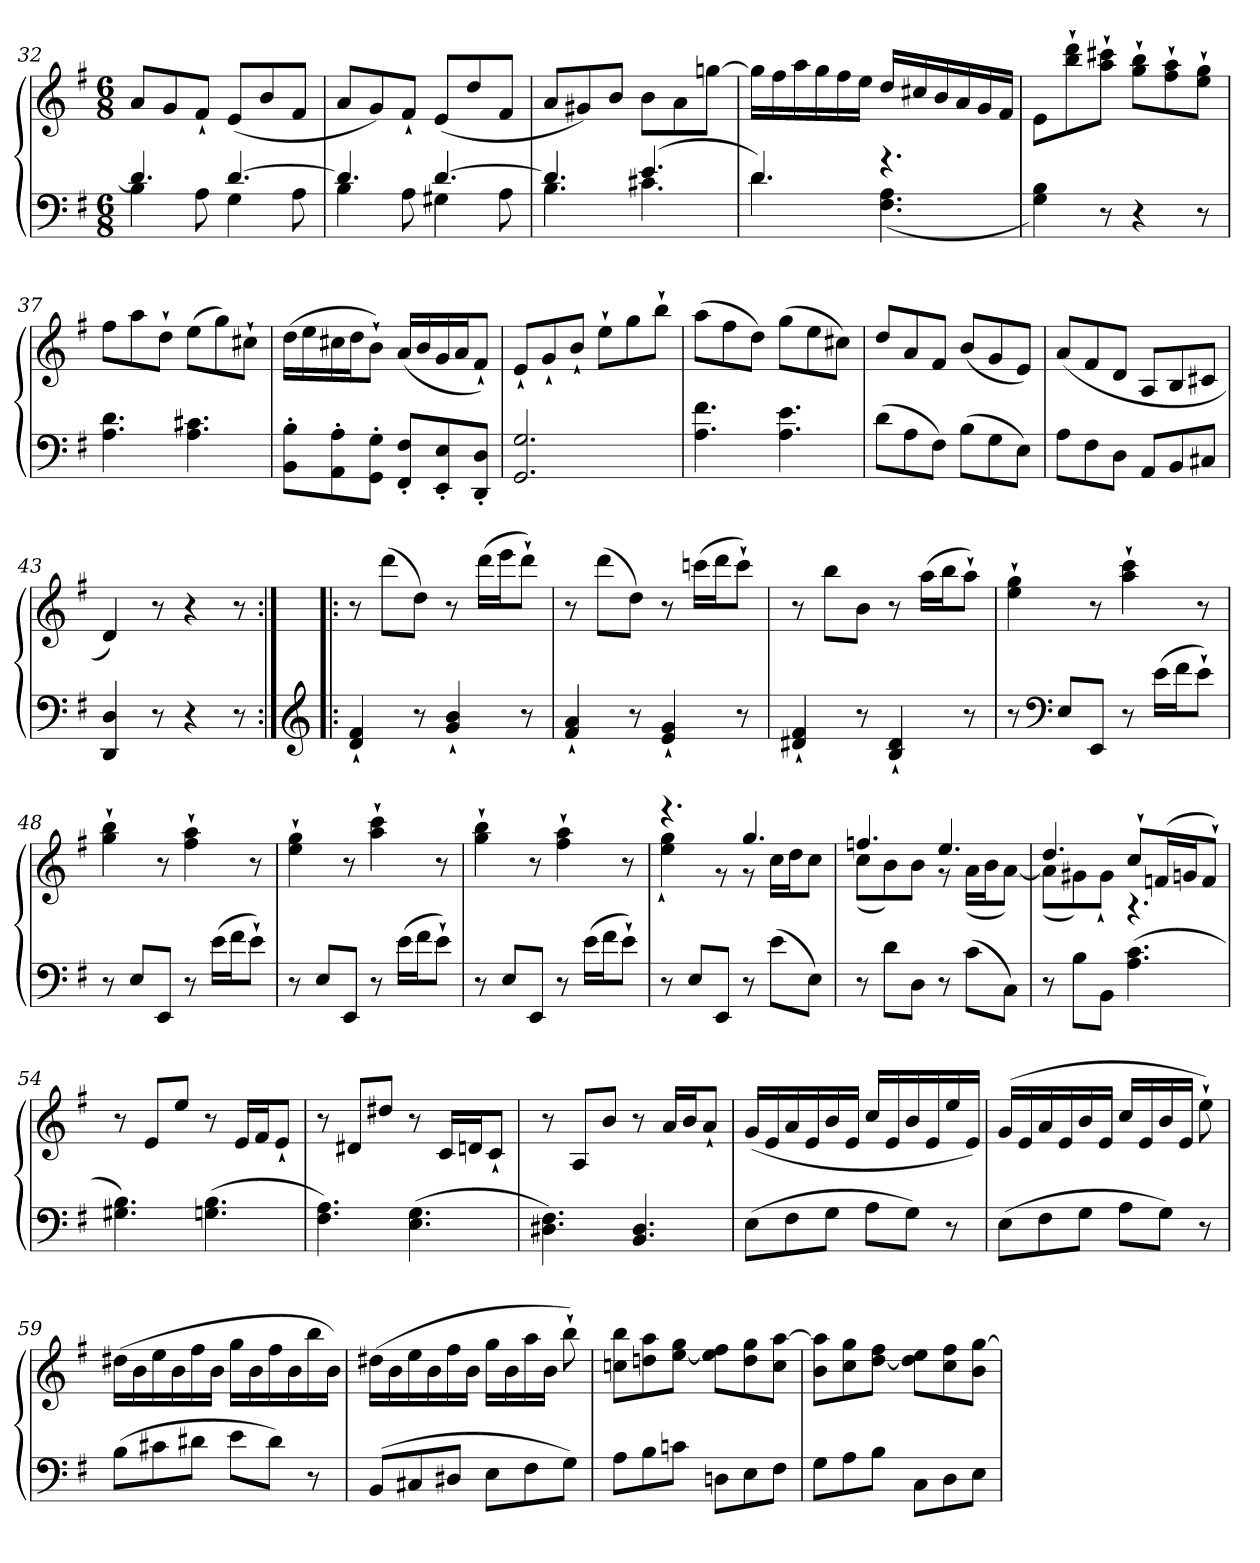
**kern	**kern
*part1	*part1
*staff2	*staff1
*clefF4	*clefG2
*k[f#]	*k[f#]
*G:	*G:
*M6/8	*M6/8
=32	=32
*^	*
4.d/]	4B\	8a/L
.	.	8g/
.	8A\	8f#`/J
[4.d/	4G\	(8e/L
.	.	8b/
.	8A\	8f#/J
=33	=33	=33
4.d/]	4B\	8a/L
.	.	8g/)
.	8A\	8f#`/J
[4.d/	4G#X\	(8e/L
.	.	8dd/
.	8A\	8f#/J
=34	=34	=34
4.d/]	4.B\	8a/L
.	.	8g#X/)
.	.	8b/J
(4.e/	4.c#X\	8b\L
.	.	8a\
.	.	[8ggn\J
=35	=35	=35
4.d/)	4.d\	16gg\LL]
.	.	16ff#\
.	.	16aa\
.	.	16gg\
.	.	16ff#\
.	.	16ee\JJ
4.r	(4.F#\ 4.A\	16dd/LL
.	.	16cc#X/
.	.	16b/
.	.	16a/
.	.	16g/
.	.	16f#/JJ
*v	*v	*
=36	=36
4G\ 4B\)	8e\L
.	8bb`\ 8ddd`\
8r	8aa`\ 8ccc#X`\J
4r	8gg`\ 8bb`\L
.	8ff#`\ 8aa`\
8r	8ee`\ 8gg`\J
=37	=37
4.A\ 4.d\	8ff#\L
.	8aa\
.	8dd`\J
4.A\ 4.c#X\	(8ee\L
.	8gg\)
.	8cc#X`\J
=38	=38
8BB'\ 8B'\L	(16dd\LL
.	16ee\
8AA'\ 8A'\	16cc#X\
.	16dd\J
8GG'\ 8G'\J	8b`\J)
8FF#'/ 8F#'/L	(16a/LL
.	16b/
8EE'/ 8E'/	16g/
.	16a/J
8DD'/ 8D'/J	8f#`/J)
=39	=39
2.GG/ 2.G/	8e`/L
.	8g`/
.	8b`/J
.	8ee`\L
.	8gg\
.	8bb`\J
=40	=40
4.A\ 4.f#\	(8aa\L
.	8ff#\
.	8dd\J)
4.A\ 4.e\	(8gg\L
.	8ee\
.	8cc#X\J)
=41	=41
(8d\L	8dd/L
8A\	8a/
8F#\J)	8f#/J
(8B\L	(8b/L
8G\	8g/
8E\J)	8e/J)
=42	=42
8A\L	(8a/L
8F#\	8f#/
8D\J	8d/J
8AA/L	8A/L
8BB/	8B/
8C#X/J	8c#X/J
=43	=43
4DD/ 4D/	4d/)
8r	8r
4r	4r
8r	8r
=44:|!|:	=44:|!|:
*clefG2	*
4d`/ 4f#`/	8r
.	(8ddd\L
8r	8dd\J)
4g`/ 4b`/	8r
.	(16ddd\LL
.	16eee\J
8r	8ddd`\J)
=45	=45
4f#`/ 4a`/	8r
.	(8ddd\L
8r	8dd\J)
4e`/ 4g`/	8r
.	(16cccn\LL
.	16ddd\J
8r	8ccc`\J)
=46	=46
4d#X`/ 4f#`/	8r
.	8bb\L
8r	8b\J
4B`/ 4d#`/	8r
.	(16aa\LL
.	16bb\J
8r	8aa`\J)
=47	=47
8r	4ee`\ 4gg`\
*clefF4	*
8E/L	.
8EE/J	8r
8r	4aa`\ 4ccc`\
(16e\LL	.
16f#\J	.
8e`\J)	8r
=48	=48
8r	4gg`\ 4bb`\
8E/L	.
8EE/J	8r
8r	4ff#`\ 4aa`\
(16e\LL	.
16f#\J	.
8e`\J)	8r
=49	=49
8r	4ee`\ 4gg`\
8E/L	.
8EE/J	8r
8r	4aa`\ 4ccc`\
(16e\LL	.
16f#\J	.
8e`\J)	8r
=50	=50
8r	4gg`\ 4bb`\
8E/L	.
8EE/J	8r
8r	4ff#`\ 4aa`\
(16e\LL	.
16f#\J	.
8e`\J)	8r
=51	=51
*	*^
8r	4.r	4ee`\ 4gg`\
8E/L	.	.
8EE/J	.	8r
8r	4.gg/	8r
(8e\L	.	16cc\LL
.	.	16dd\J
8E\J)	.	8cc\J
=52	=52	=52
8r	4.ffn/	(8cc\L
8d\L	.	8b\)
8D\J	.	8b\J
8r	4.ee/	8r
(8c\L	.	(16a\LL
.	.	16b\J
8C\J)	.	[8a\J)
=53	=53	=53
8r	4.dd/	(8a\L]
8B\L	.	8g#X\)
8BB\J	.	8g#`\J
(4.A\ 4.c\	8cc`/L	4.r
.	(16fn/L	.
.	16gn/J	.
.	8f`/J)	.
*	*v	*v
=54	=54
4.G#X\ 4.B\)	8r
.	8e/L
.	8ee/J
(4.Gn\ 4.B\	8r
.	16e/LL
.	16f#/J
.	8e`/J
=55	=55
4.F#\ 4.A\)	8r
.	8d#X/L
.	8dd#X/J
(4.E\ 4.G\	8r
.	16c/LL
.	16dn/J
.	8c`/J
=56	=56
4.D#X\ 4.F#\)	8r
.	8A/L
.	8b/J
4.BB/ 4.D#/	8r
.	16a/LL
.	16b/J
.	8a`/J
=57	=57
(8E\L	(16g/LL
.	16e/
8F#\	16a/
.	16e/
8G\J	16b/
.	16e/JJ
8A\L	16cc/LL
.	16e/
8G\J)	16b/
.	16e/
8r	16ee/
.	16e/JJ)
=58	=58
(8E\L	(16g/LL
.	16e/
8F#\	16a/
.	16e/
8G\J	16b/
.	16e/JJ
8A\L	16cc/LL
.	16e/
8G\J)	16b/
.	16e/JJ
8r	8ee`\)
=59	=59
(8B\L	(16dd#X\LL
.	16b\
8c#X\	16ee\
.	16b\
8d#X\J	16ff#\
.	16b\JJ
8e\L	16gg\LL
.	16b\
8d#\J)	16ff#\
.	16b\
8r	16bb\
.	16b\JJ)
=60	=60
(8BB/L	(16dd#X\LL
.	16b\
8C#X/	16ee\
.	16b\
8D#X/J	16ff#\
.	16b\JJ
8E\L	16gg\LL
.	16b\
8F#\	16aa\
.	16b\JJ
8G\J)	8bb`\)
=61	=61
8A\L	8ccn\ 8bb\L
8B\	8ddn\ 8aa\
8cn\J	[8ee\ 8gg\J
8Dn\L	8ee]\ 8ff#\L
8E\	8dd\ 8gg\
8F#\J	8cc\ [8aa\J
=62	=62
8G\L	8b\ 8aa]\L
8A\	8cc\ 8gg\
8B\J	[8dd\ 8ff#\J
8C\L	8dd]\ 8ee\L
8D\	8cc\ 8ff#\
8E\J	8b\ [8gg\J
=	=
*-	*-
